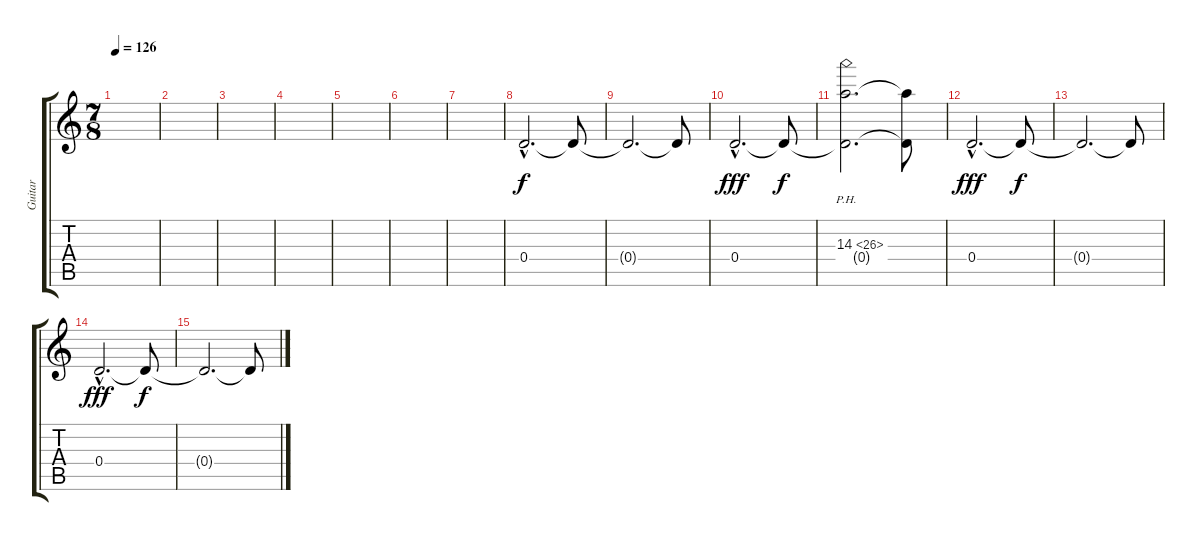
\track ("Guitar" "Guitar") {instrument overdrivenguitar}
\staff {score tabs}
\tuning (E4 B3 G3 D3 A2 E2) {hide}
\ts (7 8)
\tempo 126
\clef g2
\ks c
|
|
|
|
|
|
|
0.4{hac}.2{d} 0.4{t}.8{dy f} |
0.4{t}.2{d} 0.4{t}.8 |
0.4{hac}.2{d dy fff} 0.4{t}.8{dy f} |
(14.3{ph 12} 0.4{t}).2{d} (14.3{t} 0.4{t}).8 |
0.4{hac}.2{d dy fff} 0.4{t}.8{dy f} |
0.4{t}.2{d} 0.4{t}.8 |
0.4{hac}.2{d dy fff} 0.4{t}.8{dy f} |
0.4{t}.2{d} 0.4{t}.8
